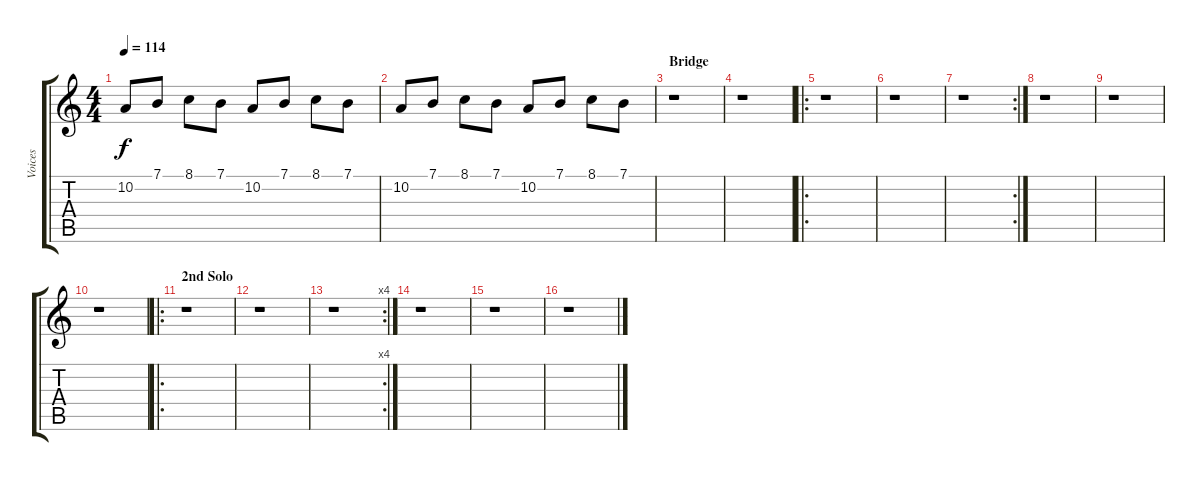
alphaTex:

\track ("Voices" "Voices") {instrument voiceoohs}
\staff {score tabs}
\tuning (E4 B3 G3 D3 A2 E2) {hide}
\ts (4 4)
\tempo 114
\clef g2
\ks c
10.2.8{dy f} 7.1.8 8.1.8 7.1.8 10.2.8 7.1.8 8.1.8 7.1.8 |
10.2.8 7.1.8 8.1.8 7.1.8 10.2.8 7.1.8 8.1.8 7.1.8 |
\section ("" "Bridge")
r.1 |
r.1 |
\ro
r.1 |
r.1 |
\rc 2
r.1 |
r.1 |
r.1 |
r.1 |
\ro
\section ("" "2nd Solo")
r.1 |
r.1 |
\rc 4
r.1 |
r.1 |
r.1 |
r.1
